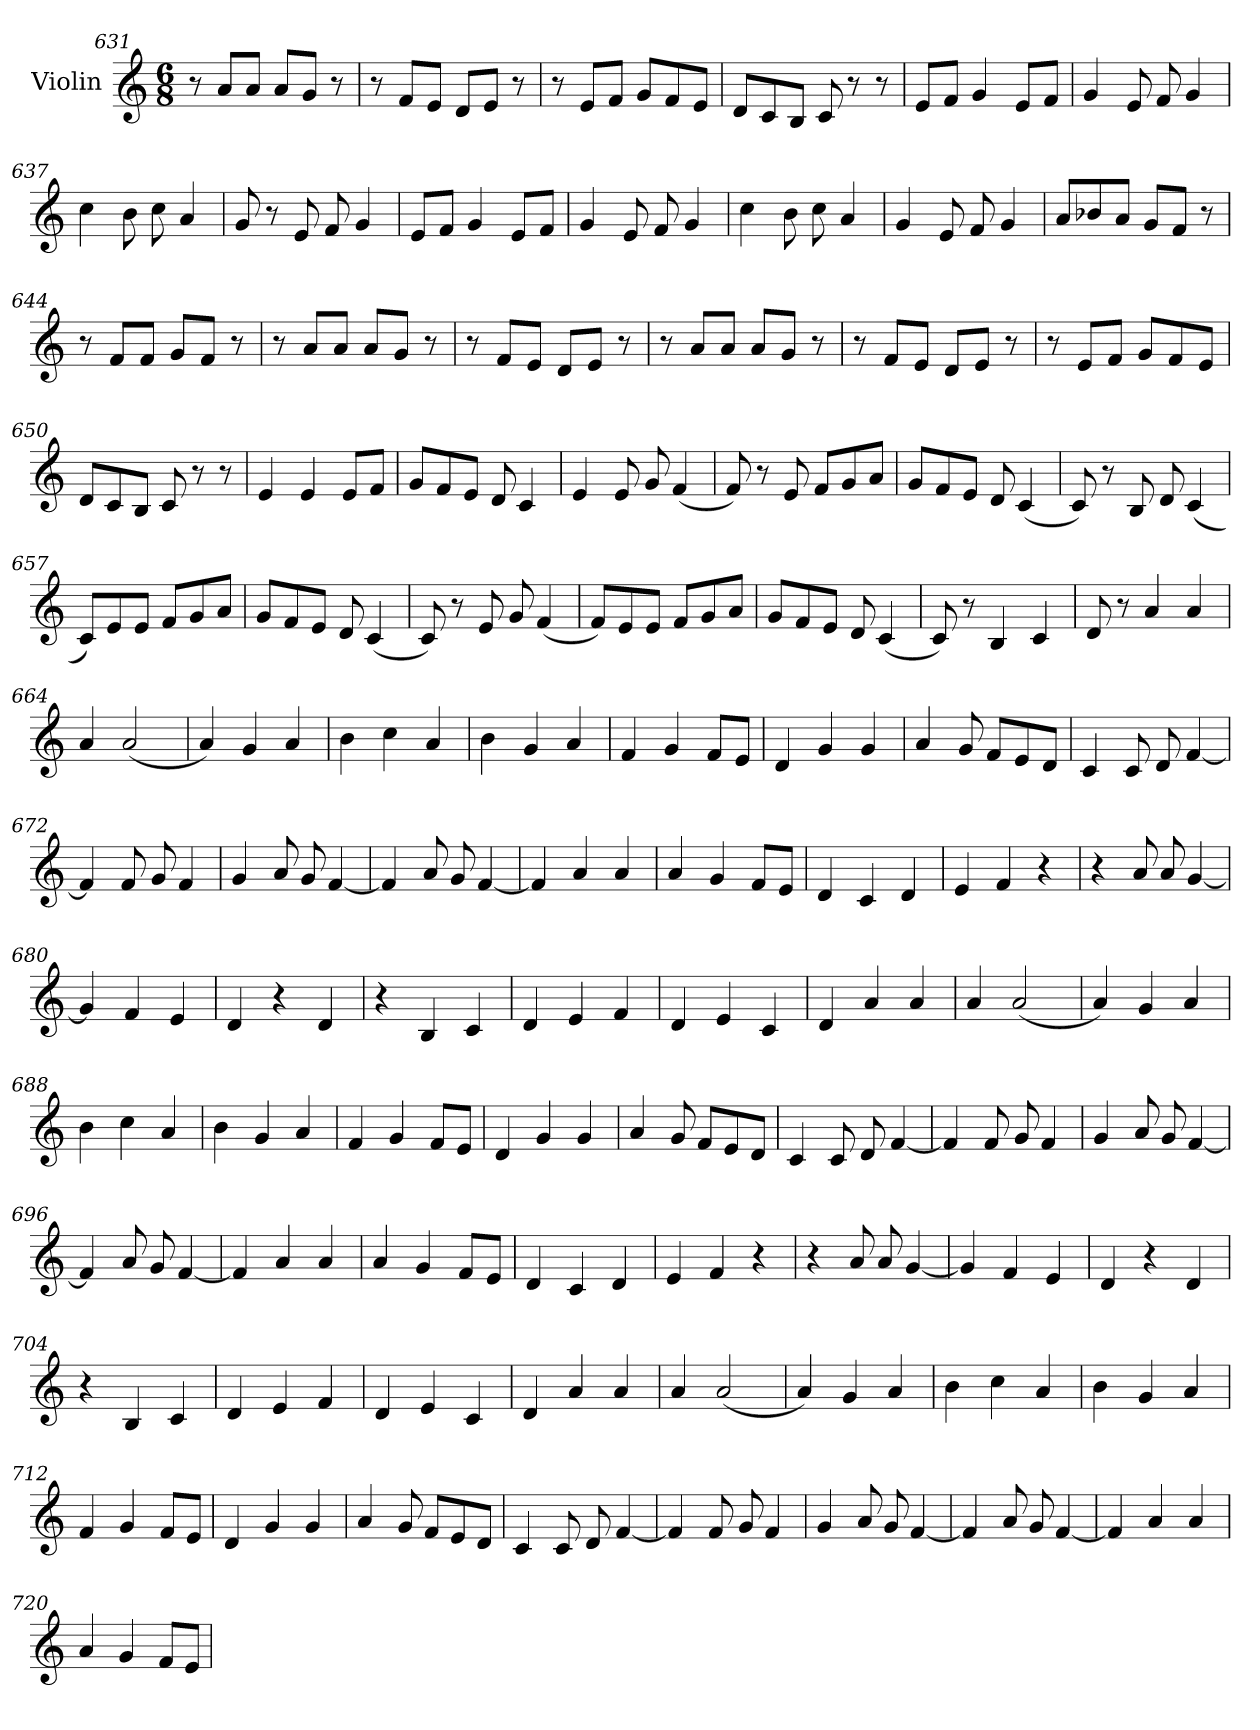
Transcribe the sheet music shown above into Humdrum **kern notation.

**kern
*part1
*staff1
*I"Violin
*clefG2
*k[]
*C:
*M6/8
=631
8r
8a/L
8a/J
8a/L
8g/J
8r
!!LO:PB:g=z
=632
8r
8f/L
8e/J
8d/L
8e/J
8r
=633
8r
8e/L
8f/J
8g/L
8f/
8e/J
=634
8d/L
8c/
8B/J
8c/
8r
8r
=635
8e/L
8f/J
4g/
8e/L
8f/J
!!LO:PB:g=z
=636
4g/
8e/
8f/
4g/
=637
4cc\
8b\
8cc\
4a/
!!LO:PB:g=z
=638
8g/
8r
8e/
8f/
4g/
=639
8e/L
8f/J
4g/
8e/L
8f/J
=640
4g/
8e/
8f/
4g/
=641
4cc\
8b\
8cc\
4a/
!!LO:PB:g=z
=642
4g/
8e/
8f/
4g/
=643
8a/L
8b-X/
8a/J
8g/L
8f/J
8r
!!LO:PB:g=z
=644
8r
8f/L
8f/J
8g/L
8f/J
8r
=645
8r
8a/L
8a/J
8a/L
8g/J
8r
=646
8r
8f/L
8e/J
8d/L
8e/J
8r
=647
8r
8a/L
8a/J
8a/L
8g/J
8r
!!LO:PB:g=z
=648
8r
8f/L
8e/J
8d/L
8e/J
8r
!!LO:PB:g=z
=649
8r
8e/L
8f/J
8g/L
8f/
8e/J
=650
8d/L
8c/
8B/J
8c/
8r
8r
=651
4e/
4e/
8e/L
8f/J
=652
8g/L
8f/
8e/J
8d/
4c/
!!LO:PB:g=z
=653
4e/
8e/
8g/
(4f/
!!LO:PB:g=z
=654
8f/)
8r
8e/
8f/L
8g/
8a/J
=655
8g/L
8f/
8e/J
8d/
(4c/
=656
8c/)
8r
8B/
8d/
(4c/
!!LO:PB:g=z
=657
8c/L)
8e/
8e/J
8f/L
8g/
8a/J
=658
8g/L
8f/
8e/J
8d/
(4c/
!!LO:PB:g=z
=659
8c/)
8r
8e/
8g/
(4f/
=660
8f/L)
8e/
8e/J
8f/L
8g/
8a/J
=661
8g/L
8f/
8e/J
8d/
(4c/
=662
8c/)
8r
4B/
4c/
!!LO:PB:g=z
=663
8d/
8r
4a/
4a/
=664
4a/
(2a/
=665
4a/)
4g/
4a/
=666
4b\
4cc\
4a/
=667
4b\
4g/
4a/
=668
4f/
4g/
8f/L
8e/J
!!LO:PB:g=z
=669
4d/
4g/
4g/
=670
4a/
8g/
8f/L
8e/
8d/J
=671
4c/
8c/
8d/
[4f/
!!LO:PB:g=z
=672
4f/]
8f/
8g/
4f/
=673
4g/
8a/
8g/
[4f/
=674
4f/]
8a/
8g/
[4f/
=675
4f/]
4a/
4a/
!!LO:PB:g=z
=676
4a/
4g/
8f/L
8e/J
=677
4d/
4c/
4d/
=678
4e/
4f/
4r
!!LO:PB:g=z
=679
4r
8a/
8a/
[4g/
=680
4g/]
4f/
4e/
=681
4d/
4r
4d/
=682
4r
4B/
4c/
!!LO:PB:g=z
=683
4d/
4e/
4f/
=684
4d/
4e/
4c/
=685
4d/
4a/
4a/
!!LO:PB:g=z
=686
4a/
(2a/
=687
4a/)
4g/
4a/
=688
4b\
4cc\
4a/
=689
4b\
4g/
4a/
!!LO:PB:g=z
=690
4f/
4g/
8f/L
8e/J
=691
4d/
4g/
4g/
=692
4a/
8g/
8f/L
8e/
8d/J
!!LO:PB:g=z
=693
4c/
8c/
8d/
[4f/
=694
4f/]
8f/
8g/
4f/
=695
4g/
8a/
8g/
[4f/
=696
4f/]
8a/
8g/
[4f/
!!LO:PB:g=z
=697
4f/]
4a/
4a/
=698
4a/
4g/
8f/L
8e/J
=699
4d/
4c/
4d/
!!LO:PB:g=z
=700
4e/
4f/
4r
=701
4r
8a/
8a/
[4g/
=702
4g/]
4f/
4e/
=703
4d/
4r
4d/
!!LO:PB:g=z
=704
4r
4B/
4c/
=705
4d/
4e/
4f/
=706
4d/
4e/
4c/
!!LO:PB:g=z
=707
4d/
4a/
4a/
=708
4a/
(2a/
=709
4a/)
4g/
4a/
=710
4b\
4cc\
4a/
!!LO:PB:g=z
=711
4b\
4g/
4a/
=712
4f/
4g/
8f/L
8e/J
=713
4d/
4g/
4g/
!!LO:PB:g=z
=714
4a/
8g/
8f/L
8e/
8d/J
=715
4c/
8c/
8d/
[4f/
=716
4f/]
8f/
8g/
4f/
=717
4g/
8a/
8g/
[4f/
!!LO:PB:g=z
=718
4f/]
8a/
8g/
[4f/
=719
4f/]
4a/
4a/
=720
4a/
4g/
8f/L
8e/J
=
*-
